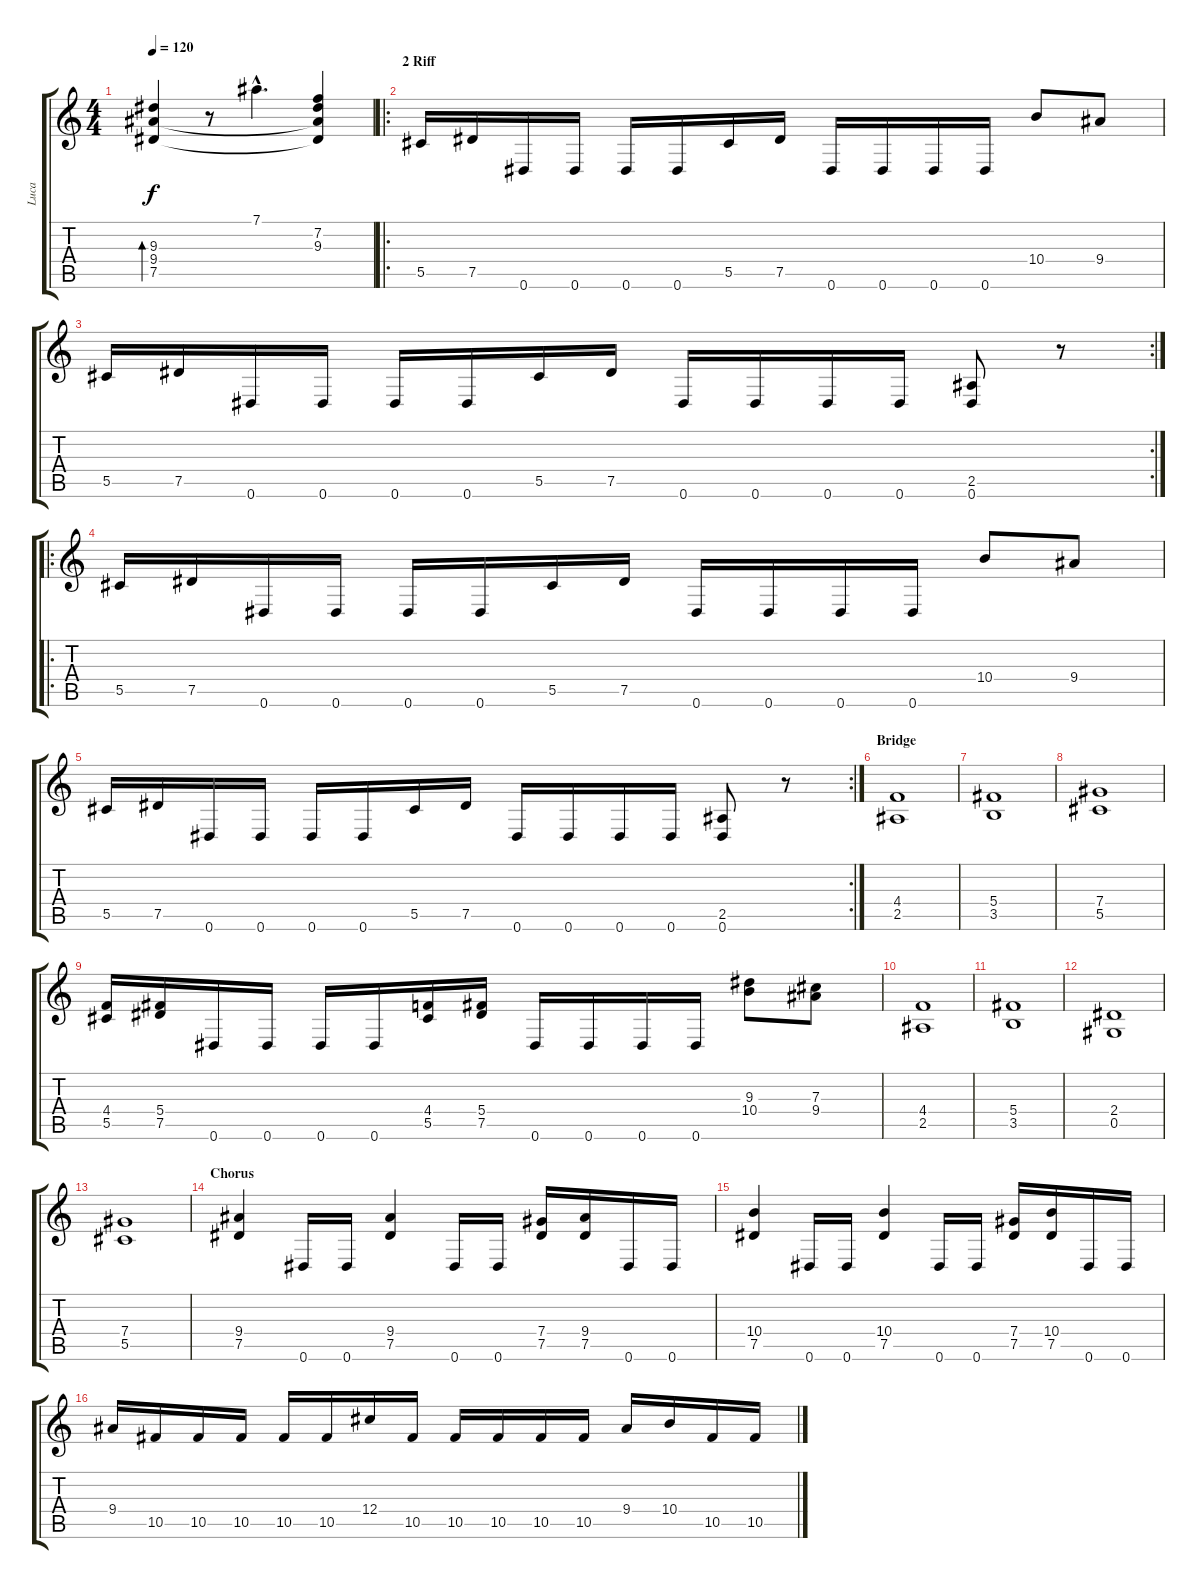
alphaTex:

\track ("Luca" "Luca") {instrument overdrivenguitar}
\staff {score tabs}
\tuning (Eb4 Bb3 Gb3 Db3 Ab2 Eb2) {hide}
\ts (4 4)
\tempo 120
\clef g2
\ks c
(9.3 9.4 7.5).4{bd 240 dy f} r.8 7.1{hac}.4{d} (7.2 9.3 9.4{t} 7.5{t}).4 |
\ro
\section ("" "2 Riff")
5.5.16{volume 16 balance 3 instrument overdrivenguitar} 7.5.16 0.6.16 0.6.16 0.6.16 0.6.16 5.5.16 7.5.16 0.6.16 0.6.16 0.6.16 0.6.16 10.4.8 9.4.8 |
\rc 2
5.5.16 7.5.16 0.6.16 0.6.16 0.6.16 0.6.16 5.5.16 7.5.16 0.6.16 0.6.16 0.6.16 0.6.16 (2.5 0.6).8 r.8 |
\ro
5.5.16 7.5.16 0.6.16 0.6.16 0.6.16 0.6.16 5.5.16 7.5.16 0.6.16 0.6.16 0.6.16 0.6.16 10.4.8 9.4.8 |
\rc 2
5.5.16 7.5.16 0.6.16 0.6.16 0.6.16 0.6.16 5.5.16 7.5.16 0.6.16 0.6.16 0.6.16 0.6.16 (2.5 0.6).8 r.8 |
\section ("" "Bridge")
(4.4 2.5).1{balance 8} |
(5.4 3.5).1 |
(7.4 5.5).1 |
(4.4 5.5).16{balance 8} (5.4 7.5).16 0.6.16 0.6.16 0.6.16 0.6.16 (4.4 5.5).16 (5.4 7.5).16 0.6.16 0.6.16 0.6.16 0.6.16 (9.3 10.4).8 (7.3 9.4).8 |
(4.4 2.5).1 |
(5.4 3.5).1 |
(2.4 0.5).1 |
(7.4 5.5).1 |
\section ("" "Chorus")
(9.4 7.5).4 0.6.16 0.6.16 (9.4 7.5).4 0.6.16 0.6.16 (7.4 7.5).16 (9.4 7.5).16 0.6.16 0.6.16 |
(10.4 7.5).4 0.6.16 0.6.16 (10.4 7.5).4 0.6.16 0.6.16 (7.4 7.5).16 (10.4 7.5).16 0.6.16 0.6.16 |
9.4.16 10.5.16 10.5.16 10.5.16 10.5.16 10.5.16 12.4.16 10.5.16 10.5.16 10.5.16 10.5.16 10.5.16 9.4.16 10.4.16 10.5.16 10.5.16
